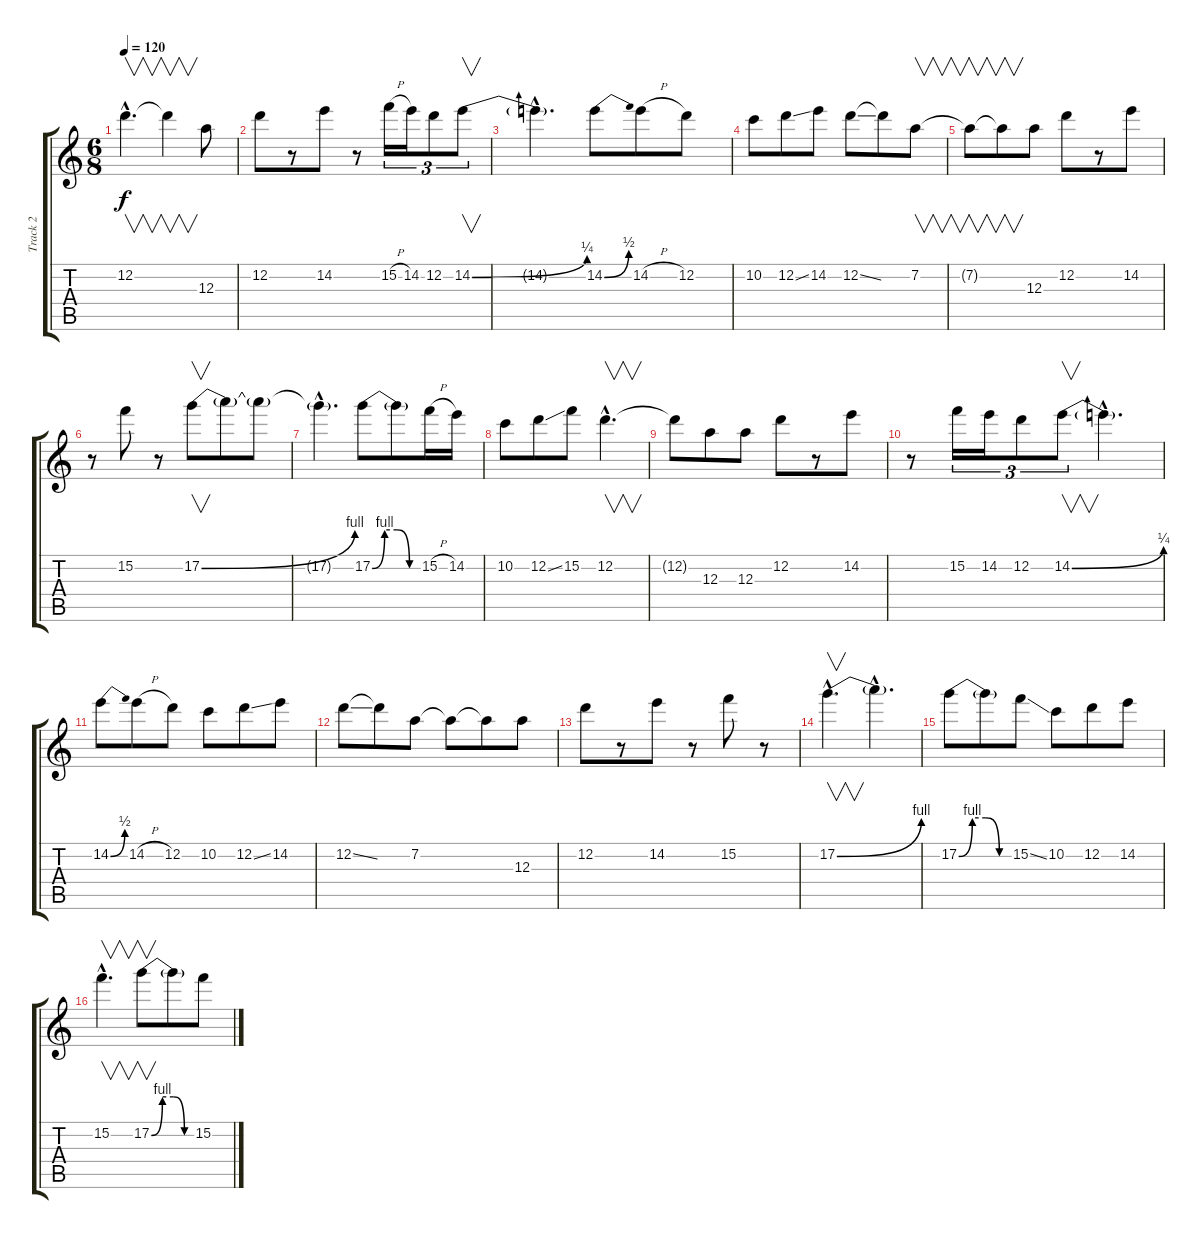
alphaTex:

\track ("Track 2" "Track 2") {instrument distortionguitar}
\staff {score tabs}
\tuning (D4 D4 A3 D3 A2 D2) {hide}
\ts (6 8)
\tempo 120
\clef g2
\ks c
12.2{hac}.4{v d dy f instrument distortionguitar} 12.2{t}.4{v} 12.3.8 |
12.2.8 r.8 14.2.8 r.8 15.2{h}.16{tu (3 2)} 14.2.16{tu (3 2)} 12.2.8{tu (3 2)} 14.2{be (bend 0 0 60 1)}.8{v tu (3 2)} |
14.2{hac t}.4{d} 14.2{be (bend 0 0 60 2)}.8 14.2{h}.8 12.2.8 |
10.2.8 12.2{ss}.8 14.2.8 12.2{ss}.8 12.2{t}.8 7.2.8{v} |
7.2{t}.8{v} 7.2{t}.8{v} 12.3.8 12.2.8 r.8 14.2.8 |
r.8 15.2.8 r.8 17.2{be (bend 0 0 60 4)}.8{v} 17.2{t}.8 17.2{t}.8 |
17.2{hac t}.4{d} 17.2{be (custom 0 0 15 4 30 4 45 0 60 0)}.8 17.2{t}.8 15.2{h}.16 14.2.16 |
10.2.8 12.2{ss}.8 15.2.8 12.2{hac}.4{v d} |
12.2{t}.8 12.3.8 12.3.8 12.2.8 r.8 14.2.8 |
r.8 15.2.16{tu (3 2)} 14.2.16{tu (3 2)} 12.2.8{tu (3 2)} 14.2{be (bend 0 0 60 1)}.8{v tu (3 2)} 14.2{hac t}.4{d} |
14.2{be (bend 0 0 60 2)}.8 14.2{h}.8 12.2.8 10.2.8 12.2{ss}.8 14.2.8 |
12.2{ss}.8 12.2{t}.8 7.2.8 7.2{t}.8 7.2{t}.8 12.3.8 |
12.2.8 r.8 14.2.8 r.8 15.2.8 r.8 |
17.2{be (bend 0 0 60 4) hac}.4{v d} 17.2{hac t}.4{d} |
17.2{be (custom 0 0 15 4 30 4 45 0 60 0)}.8 17.2{t}.8 15.2{ss}.8 10.2.8 12.2.8 14.2.8 |
15.2{hac}.4{v d} 17.2{be (custom 0 0 15 4 30 4 45 0 60 0)}.8{v} 17.2{t}.8 15.2.8
